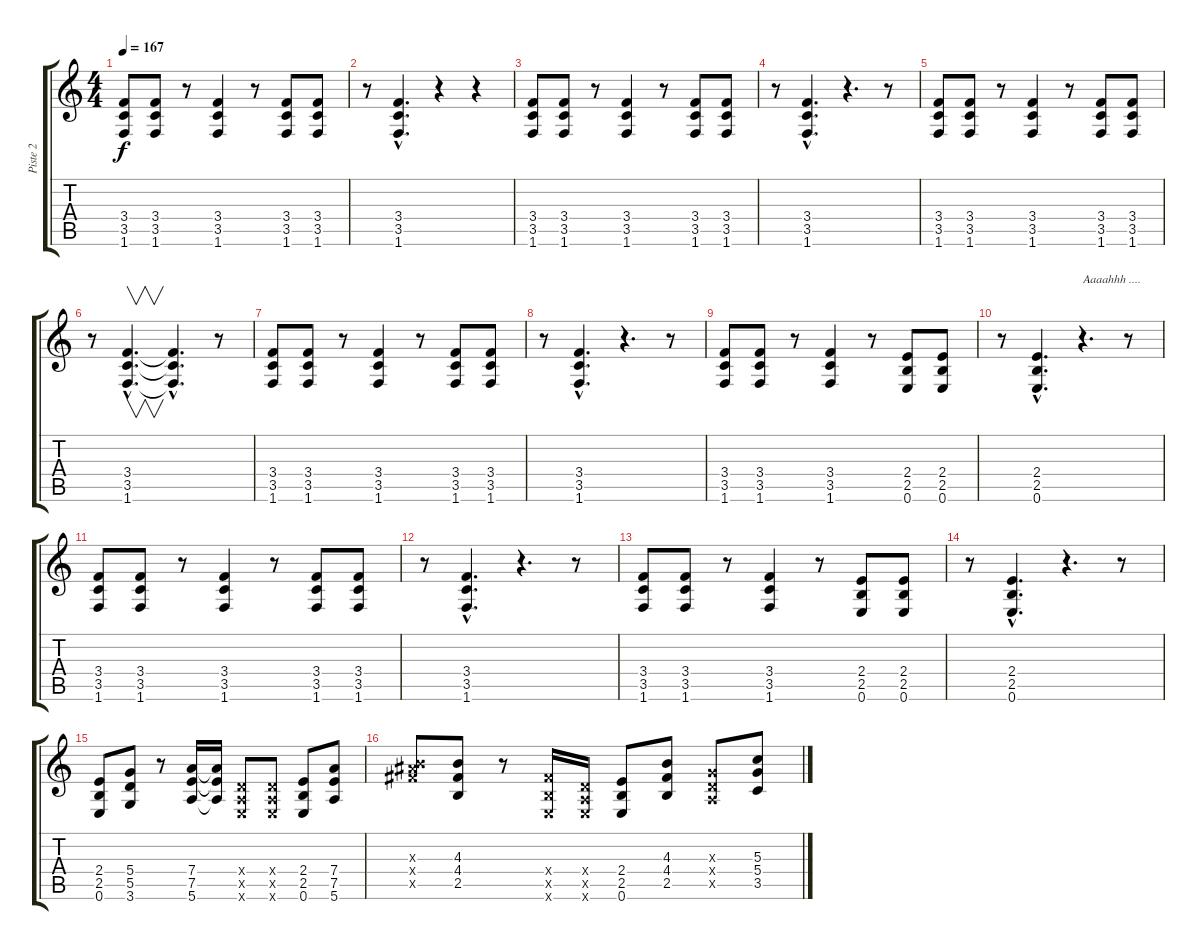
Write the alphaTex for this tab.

\track ("Piste 2" "Piste 2") {instrument overdrivenguitar}
\staff {score tabs}
\tuning (E4 B3 G3 D3 A2 E2) {hide}
\ts (4 4)
\tempo 167
\clef g2
\ks c
(3.4 3.5 1.6).8{dy f volume 10} (3.4 3.5 1.6).8 r.8 (3.4 3.5 1.6).4 r.8 (3.4 3.5 1.6).8 (3.4 3.5 1.6).8 |
r.8 (3.4{hac} 3.5{hac} 1.6{hac}).4{d} r.4 r.4 |
(3.4 3.5 1.6).8{volume 10} (3.4 3.5 1.6).8 r.8 (3.4 3.5 1.6).4 r.8 (3.4 3.5 1.6).8 (3.4 3.5 1.6).8 |
r.8 (3.4{hac} 3.5{hac} 1.6{hac}).4{d} r.4{d} r.8 |
(3.4 3.5 1.6).8{volume 10} (3.4 3.5 1.6).8 r.8 (3.4 3.5 1.6).4 r.8 (3.4 3.5 1.6).8 (3.4 3.5 1.6).8 |
r.8 (3.4{hac} 3.5{hac} 1.6{hac}).4{v d} (3.4{hac t} 3.5{hac t} 1.6{hac t}).4{d} r.8 |
(3.4 3.5 1.6).8{volume 10} (3.4 3.5 1.6).8 r.8 (3.4 3.5 1.6).4 r.8 (3.4 3.5 1.6).8 (3.4 3.5 1.6).8 |
r.8 (3.4{hac} 3.5{hac} 1.6{hac}).4{d} r.4{d} r.8 |
(3.4 3.5 1.6).8{volume 10} (3.4 3.5 1.6).8 r.8 (3.4 3.5 1.6).4 r.8 (2.4 2.5 0.6).8 (2.4 2.5 0.6).8 |
r.8 (2.4{hac} 2.5{hac} 0.6{hac}).4{d} r.4{d txt "Aaaahhh ...."} r.8 |
(3.4 3.5 1.6).8{volume 10} (3.4 3.5 1.6).8 r.8 (3.4 3.5 1.6).4 r.8 (3.4 3.5 1.6).8 (3.4 3.5 1.6).8 |
r.8 (3.4{hac} 3.5{hac} 1.6{hac}).4{d} r.4{d} r.8 |
(3.4 3.5 1.6).8{volume 10} (3.4 3.5 1.6).8 r.8 (3.4 3.5 1.6).4 r.8 (2.4 2.5 0.6).8 (2.4 2.5 0.6).8 |
r.8 (2.4{hac} 2.5{hac} 0.6{hac}).4{d} r.4{d} r.8 |
(2.4 2.5 0.6).8{volume 10} (5.4 5.5 3.6).8 r.8 (7.4 7.5 5.6).16 (7.4{t} 7.5{t} 5.6{t}).16 (0.4{x} 0.5{x} 0.6{x}).8 (0.4{x} 0.5{x} 0.6{x}).8 (2.4 2.5 0.6).8 (7.4 7.5 5.6).8 |
(3.3{x} 9.4{x} 9.5{x}).8 (4.3 4.4 2.5).8 r.8 (4.4{x} 2.5{x} 0.6{x}).16 (0.4{x} 0.5{x} 0.6{x}).16 (2.4 2.5 0.6).8 (4.3 4.4 2.5).8 (0.3{x} 0.4{x} 0.5{x}).8 (5.3 5.4 3.5).8
